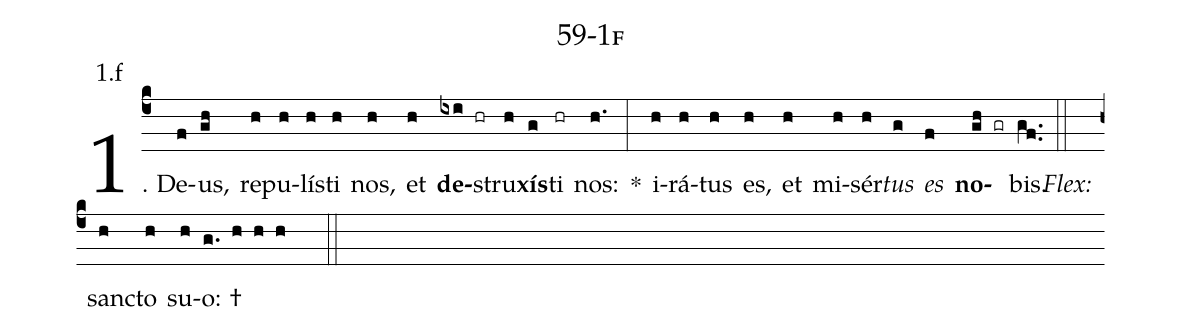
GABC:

name: 59-1f;
annotation: 1.f;
%%
(c4)1. De(f)us,(gh) re(h)pu(h)lís(h)ti(h) nos,(h) et(h) <b>de</b>(ixi hr)stru(h)<b>xís</b>(g)ti(hr) nos:(h.) *(:) i(h)rá(h)tus(h) es,(h) et(h) mi(h)sér(h)<i>tus</i>(g) <i>es</i>(f) <b>no</b>(gh gr)bis.(gf..) (::)
<i>Flex:</i>()  sanc(h)to(h) su(h)o: †(g. h h h  ::)
